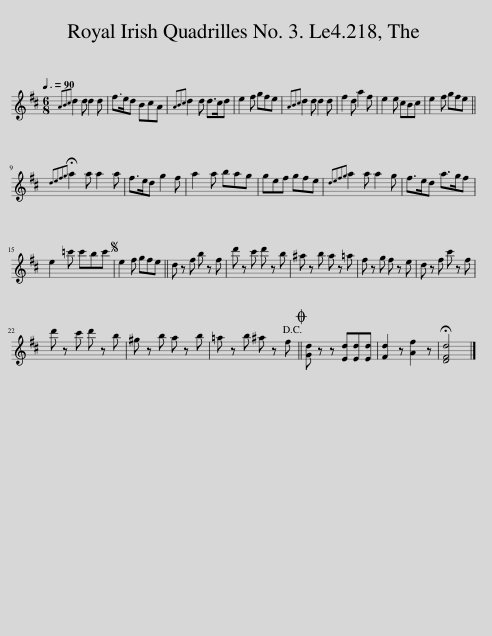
X:1
L:1/8
Q:3/8=90
M:6/8
I:linebreak $
K:D
V:1 treble
V:1
{ABc} d2 d d2 d | f>ed BcA |{ABc} d2 d d>cd | e2 f gfe |{ABc} d2 d d2 d | %5
 f2 d a2 f | e2 e cBc | e2 f gfe ||${!fermata!d!fermata!e!fermata!f!fermata!g} !fermata!a2 a a2 a | f>ed g2 f | %10
 a2 a bag | gef gfe |{defg} a2 a a2 g | f>ed a>gf |$ e2 =c' c'bc' | %15
S e2 f gfe || d z f b z f | d' z c' d' z b | ^a z b a z =a | f z g f z e | %20
 d z f c' z f |$ d' z c' d' z b | ^g z b a z b | =a z b ^a z f!D.C.! ||O [Gd] z z [Ed][Ed][Ed] | %25
 [Fd]2 z [Af]2 z | !fermata![DFd]4 |] %27
